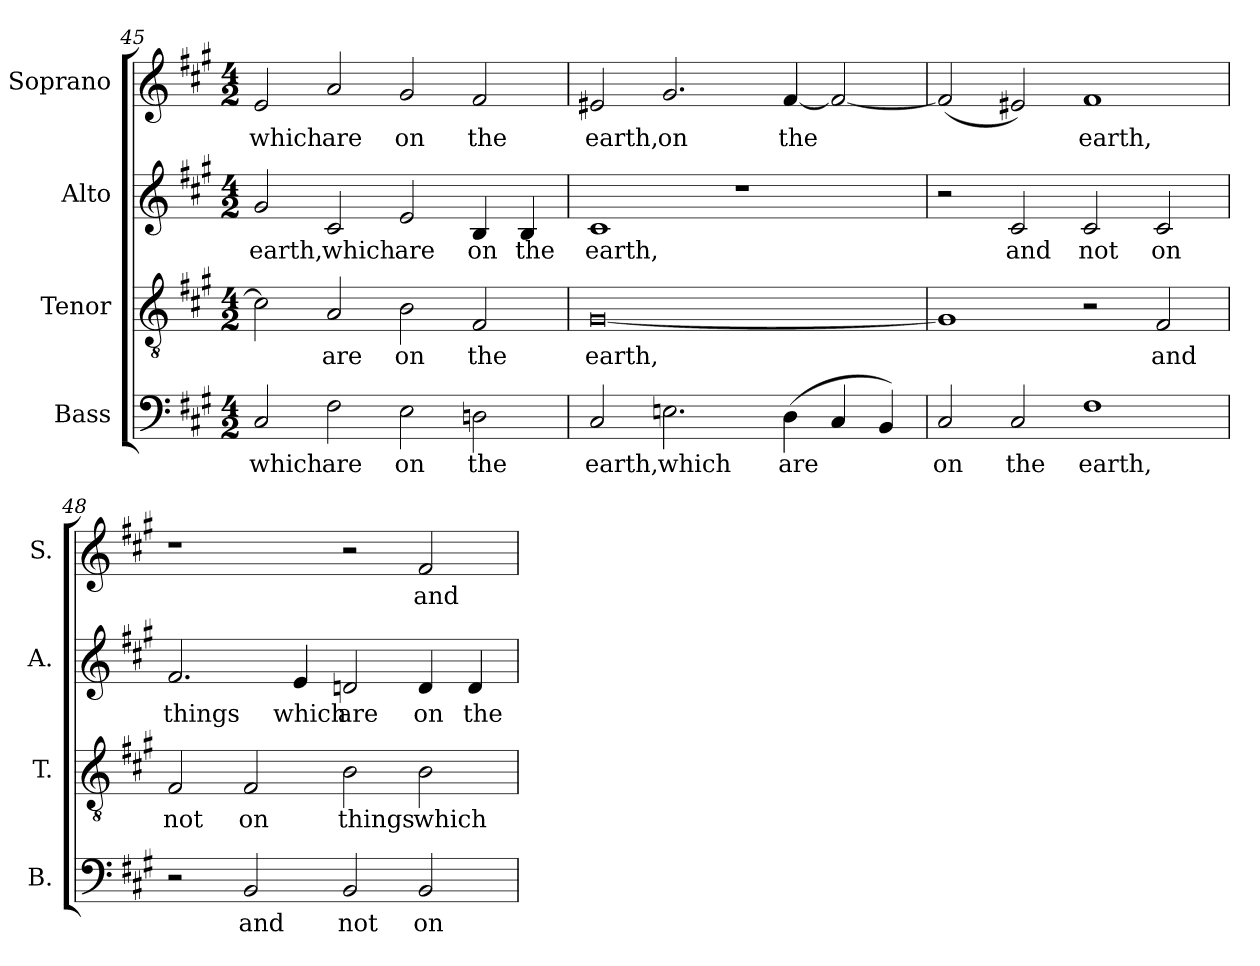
**kern	**text	**kern	**text	**kern	**text	**kern	**text
*part4	*part4	*part3	*part3	*part2	*part2	*part1	*part1
*staff4	*staff4	*staff3	*staff3	*staff2	*staff2	*staff1	*staff1
*I"Bass	*	*I"Tenor	*	*I"Alto	*	*I"Soprano	*
*I'B.	*	*I'T.	*	*I'A.	*	*I'S.	*
*clefF4	*	*clefGv2	*	*clefG2	*	*clefG2	*
*	*	*ITrd7c12	*	*	*	*	*
*k[f#c#g#]	*	*k[f#c#g#]	*	*k[f#c#g#]	*	*k[f#c#g#]	*
*A:	*	*A:	*	*A:	*	*A:	*
*M4/2	*	*M4/2	*	*M4/2	*	*M4/2	*
=45	=45	=45	=45	=45	=45	=45	=45
!	!LO:LY:b:color=#000000	!	!	!	!	!	!
!	!	!	!	!	!LO:LY:b:color=#000000	!	!
!	!	!	!	!	!	!	!LO:LY:b:color=#000000
2C#i/	which	2C#i\]	.	2g#i/	earth,	2ei/	which
!	!LO:LY:b:color=#000000	!	!	!	!	!	!
!	!	!	!LO:LY:b:color=#000000	!	!	!	!
!	!	!	!	!	!LO:LY:b:color=#000000	!	!
!	!	!	!	!	!	!	!LO:LY:b:color=#000000
2F#i\	are	2AAi/	are	2c#i/	which	2ai/	are
!	!LO:LY:b:color=#000000	!	!	!	!	!	!
!	!	!	!LO:LY:b:color=#000000	!	!	!	!
!	!	!	!	!	!LO:LY:b:color=#000000	!	!
!	!	!	!	!	!	!	!LO:LY:b:color=#000000
2Ei\	on	2BBi\	on	2ei/	are	2g#i/	on
!	!LO:LY:b:color=#000000	!	!	!	!	!	!
!	!	!	!LO:LY:b:color=#000000	!	!	!	!
!	!	!	!	!	!LO:LY:b:color=#000000	!	!
!	!	!	!	!	!	!	!LO:LY:b:color=#000000
2Dni\	the	2FF#i/	the	4Bi/	on	2f#i/	the
!	!	!	!	!	!LO:LY:b:color=#000000	!	!
.	.	.	.	4Bi/	the	.	.
=46	=46	=46	=46	=46	=46	=46	=46
!	!LO:LY:b:color=#000000	!	!	!	!	!	!
!	!	!	!LO:LY:b:color=#000000	!	!	!	!
!	!	!	!	!	!LO:LY:b:color=#000000	!	!
!	!	!	!	!	!	!	!LO:LY:b:color=#000000
2C#i/	earth,	[0GG#i	earth,	1c#i	earth,	2e#Xi/	earth,
!	!LO:LY:b:color=#000000	!	!	!	!	!	!
!	!	!	!	!	!	!	!LO:LY:b:color=#000000
2.Eni\	which	.	.	.	.	2.g#i/	on
.	.	.	.	1r	.	.	.
!	!LO:LY:b:color=#000000	!	!	!	!	!	!
!	!	!	!	!	!	!	!LO:LY:b:color=#000000
(4Di\	are	.	.	.	.	[4f#i/	the
4C#i/	.	.	.	.	.	2f#i/_	.
4BBi/)	.	.	.	.	.	.	.
=47	=47	=47	=47	=47	=47	=47	=47
!	!LO:LY:b:color=#000000	!	!	!	!	!	!
2C#i/	on	1GG#i]	.	2r	.	(2f#i/]	.
!	!LO:LY:b:color=#000000	!	!	!	!	!	!
!	!	!	!	!	!LO:LY:b:color=#000000	!	!
2C#i/	the	.	.	2c#i/	and	2e#Xi/)	.
!	!LO:LY:b:color=#000000	!	!	!	!	!	!
!	!	!	!	!	!LO:LY:b:color=#000000	!	!
!	!	!	!	!	!	!	!LO:LY:b:color=#000000
1F#i	earth,	2r	.	2c#i/	not	1f#i	earth,
!	!	!	!LO:LY:b:color=#000000	!	!	!	!
!	!	!	!	!	!LO:LY:b:color=#000000	!	!
.	.	2FF#i/	and	2c#i/	on	.	.
!!LO:LB:g=z
=48	=48	=48	=48	=48	=48	=48	=48
!	!	!	!LO:LY:b:color=#000000	!	!	!	!
!	!	!	!	!	!LO:LY:b:color=#000000	!	!
2r	.	2FF#i/	not	2.f#i/	things	1r	.
!	!LO:LY:b:color=#000000	!	!	!	!	!	!
!	!	!	!LO:LY:b:color=#000000	!	!	!	!
2BBi/	and	2FF#i/	on	.	.	.	.
!	!	!	!	!	!LO:LY:b:color=#000000	!	!
.	.	.	.	4ei/	which	.	.
!	!LO:LY:b:color=#000000	!	!	!	!	!	!
!	!	!	!LO:LY:b:color=#000000	!	!	!	!
!	!	!	!	!	!LO:LY:b:color=#000000	!	!
2BBi/	not	2BBi\	things	2dni/	are	2r	.
!	!LO:LY:b:color=#000000	!	!	!	!	!	!
!	!	!	!LO:LY:b:color=#000000	!	!	!	!
!	!	!	!	!	!LO:LY:b:color=#000000	!	!
!	!	!	!	!	!	!	!LO:LY:b:color=#000000
2BBi/	on	2BBi\	which	4di/	on	2f#i/	and
!	!	!	!	!	!LO:LY:b:color=#000000	!	!
.	.	.	.	4di/	the	.	.
=	=	=	=	=	=	=	=
*-	*-	*-	*-	*-	*-	*-	*-
